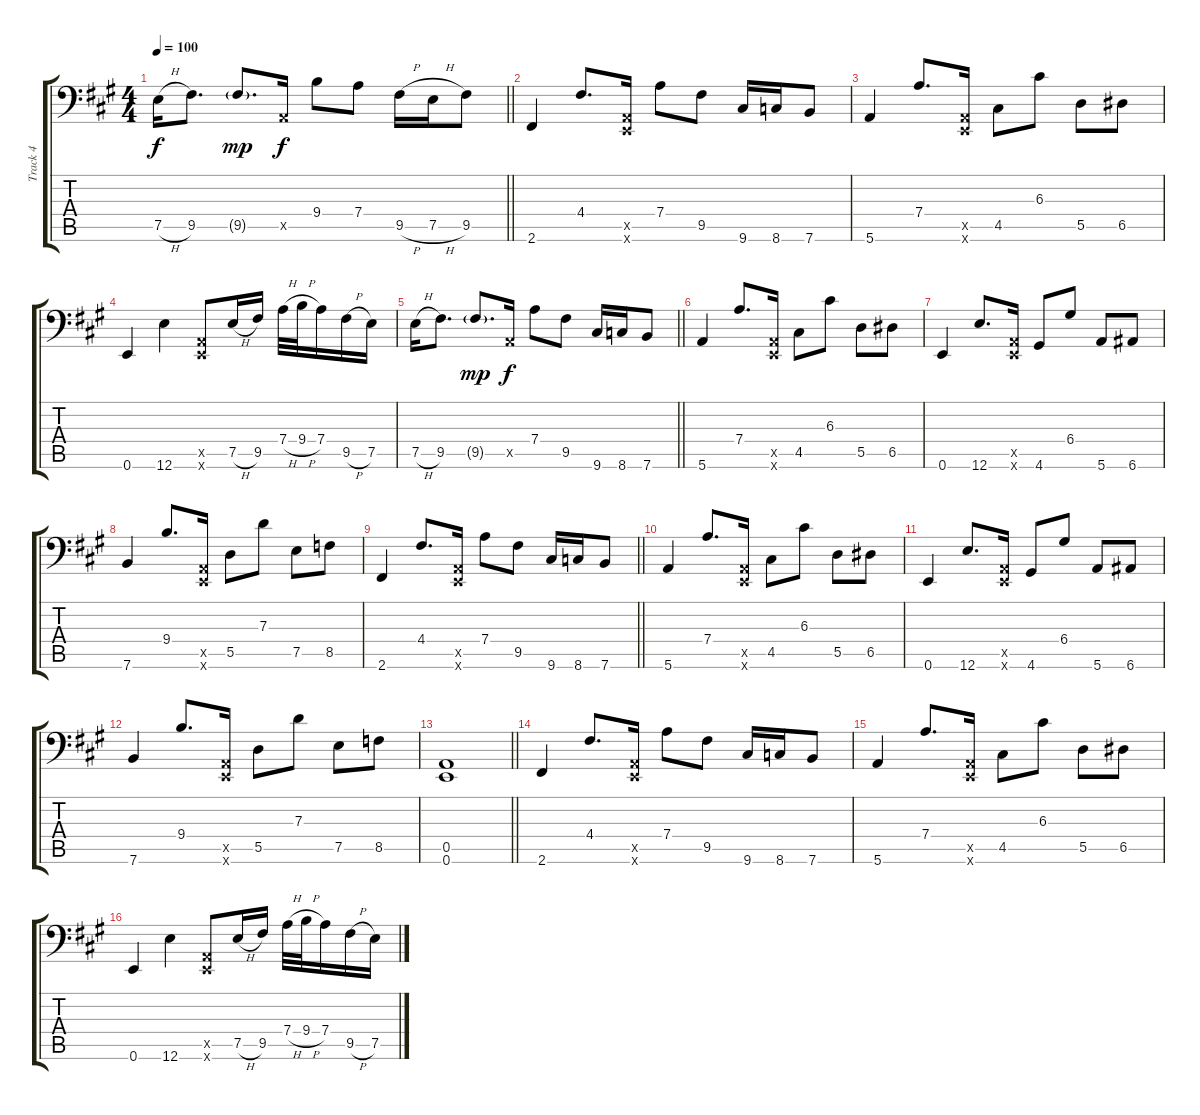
\track ("Track 4" "Track 4") {instrument electricbassfinger}
\staff {score tabs}
\tuning (E3 B2 G2 D2 A1 E1) {hide}
\ts (4 4)
\tempo 100
\clef f4
\barLineRight lightlight
\ks f#minor
7.5{h}.16{dy f} 9.5.8{d} 9.5{g}.8{d dy mp} 0.5{x}.16{dy f} 9.4.8 7.4.8 9.5{h}.16 7.5{h}.16 9.5.8 |
2.6.4 4.4.8{d} (0.5{x} 0.6{x}).16 7.4.8 9.5.8 9.6.16 8.6.16 7.6.8 |
5.6.4 7.4.8{d} (0.5{x} 0.6{x}).16 4.5.8 6.3.8 5.5.8 6.5.8 |
0.6.4 12.6.4 (0.5{x} 0.6{x}).8 7.5{h}.16 9.5.16 7.4{h}.32 9.4{h}.32 7.4.16 9.5{h}.16 7.5.16 |
\barLineRight lightlight
7.5{h}.16 9.5.8{d} 9.5{g}.8{d dy mp} 0.5{x}.16{dy f} 7.4.8 9.5.8 9.6.16 8.6.16 7.6.8 |
5.6.4 7.4.8{d} (0.5{x} 0.6{x}).16 4.5.8 6.3.8 5.5.8 6.5.8 |
0.6.4 12.6.8{d} (0.5{x} 0.6{x}).16 4.6.8 6.4.8 5.6.8 6.6.8 |
7.6.4 9.4.8{d} (0.5{x} 0.6{x}).16 5.5.8 7.3.8 7.5.8 8.5.8 |
\barLineRight lightlight
2.6.4 4.4.8{d} (0.5{x} 0.6{x}).16 7.4.8 9.5.8 9.6.16 8.6.16 7.6.8 |
5.6.4 7.4.8{d} (0.5{x} 0.6{x}).16 4.5.8 6.3.8 5.5.8 6.5.8 |
0.6.4 12.6.8{d} (0.5{x} 0.6{x}).16 4.6.8 6.4.8 5.6.8 6.6.8 |
7.6.4 9.4.8{d} (0.5{x} 0.6{x}).16 5.5.8 7.3.8 7.5.8 8.5.8 |
\barLineRight lightlight
(0.5 0.6).1 |
2.6.4 4.4.8{d} (0.5{x} 0.6{x}).16 7.4.8 9.5.8 9.6.16 8.6.16 7.6.8 |
5.6.4 7.4.8{d} (0.5{x} 0.6{x}).16 4.5.8 6.3.8 5.5.8 6.5.8 |
0.6.4 12.6.4 (0.5{x} 0.6{x}).8 7.5{h}.16 9.5.16 7.4{h}.32 9.4{h}.32 7.4.16 9.5{h}.16 7.5.16
